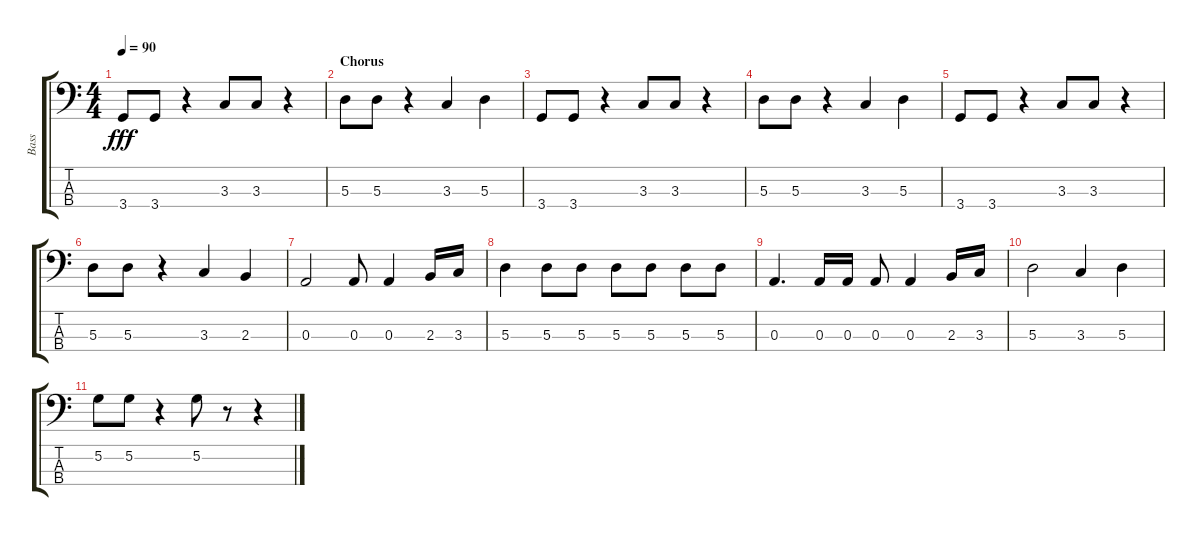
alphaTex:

\track ("Bass" "Bass") {instrument electricbassfinger}
\staff {score tabs}
\tuning (G2 D2 A1 E1) {hide}
\ts (4 4)
\tempo 90
\clef f4
\ks c
3.4.8{dy fff} 3.4.8 r.4 3.3.8 3.3.8 r.4 |
\section ("" "Chorus")
5.3.8 5.3.8 r.4 3.3.4 5.3.4 |
3.4.8 3.4.8 r.4 3.3.8 3.3.8 r.4 |
5.3.8 5.3.8 r.4 3.3.4 5.3.4 |
3.4.8 3.4.8 r.4 3.3.8 3.3.8 r.4 |
5.3.8 5.3.8 r.4 3.3.4 2.3.4 |
0.3.2 0.3.8 0.3.4 2.3.16 3.3.16 |
5.3.4 5.3.8 5.3.8 5.3.8 5.3.8 5.3.8 5.3.8 |
0.3.4{d} 0.3.16 0.3.16 0.3.8 0.3.4 2.3.16 3.3.16 |
5.3.2 3.3.4 5.3.4 |
5.2.8 5.2.8 r.4 5.2.8 r.8 r.4
